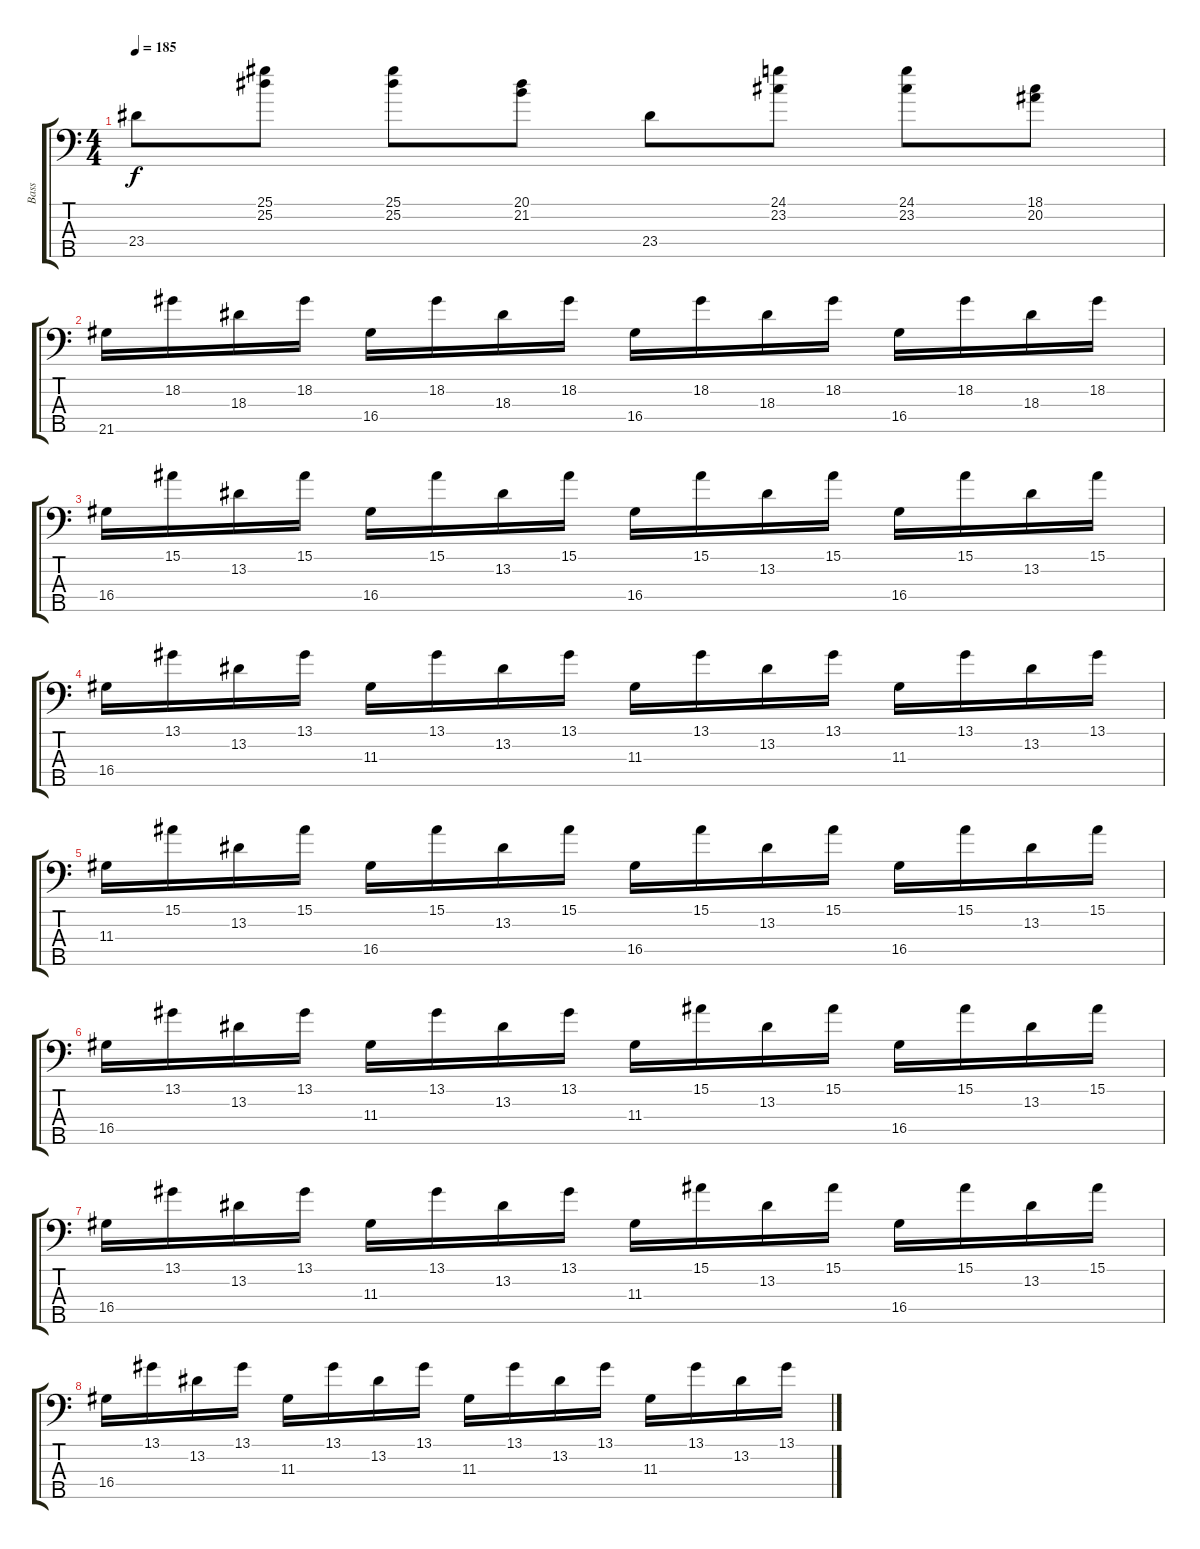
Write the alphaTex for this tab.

\track ("Bass" "Bass") {instrument overdrivenguitar}
\staff {score tabs}
\tuning (G2 D2 A1 E1 B0) {hide}
\ts (4 4)
\tempo 185
\clef f4
\ks c
23.4.8{dy f} (25.1 25.2).8 (25.1 25.2).8 (20.1 21.2).8 23.4.8 (24.1 23.2).8 (24.1 23.2).8 (18.1 20.2).8 |
21.5.16 18.2.16 18.3.16 18.2.16 16.4.16 18.2.16 18.3.16 18.2.16 16.4.16 18.2.16 18.3.16 18.2.16 16.4.16 18.2.16 18.3.16 18.2.16 |
16.4.16 15.1.16 13.2.16 15.1.16 16.4.16 15.1.16 13.2.16 15.1.16 16.4.16 15.1.16 13.2.16 15.1.16 16.4.16 15.1.16 13.2.16 15.1.16 |
16.4.16 13.1.16 13.2.16 13.1.16 11.3.16 13.1.16 13.2.16 13.1.16 11.3.16 13.1.16 13.2.16 13.1.16 11.3.16 13.1.16 13.2.16 13.1.16 |
11.3.16 15.1.16 13.2.16 15.1.16 16.4.16 15.1.16 13.2.16 15.1.16 16.4.16 15.1.16 13.2.16 15.1.16 16.4.16 15.1.16 13.2.16 15.1.16 |
16.4.16 13.1.16 13.2.16 13.1.16 11.3.16 13.1.16 13.2.16 13.1.16 11.3.16 15.1.16 13.2.16 15.1.16 16.4.16 15.1.16 13.2.16 15.1.16 |
16.4.16 13.1.16 13.2.16 13.1.16 11.3.16 13.1.16 13.2.16 13.1.16 11.3.16 15.1.16 13.2.16 15.1.16 16.4.16 15.1.16 13.2.16 15.1.16 |
16.4.16 13.1.16 13.2.16 13.1.16 11.3.16 13.1.16 13.2.16 13.1.16 11.3.16 13.1.16 13.2.16 13.1.16 11.3.16 13.1.16 13.2.16 13.1.16
